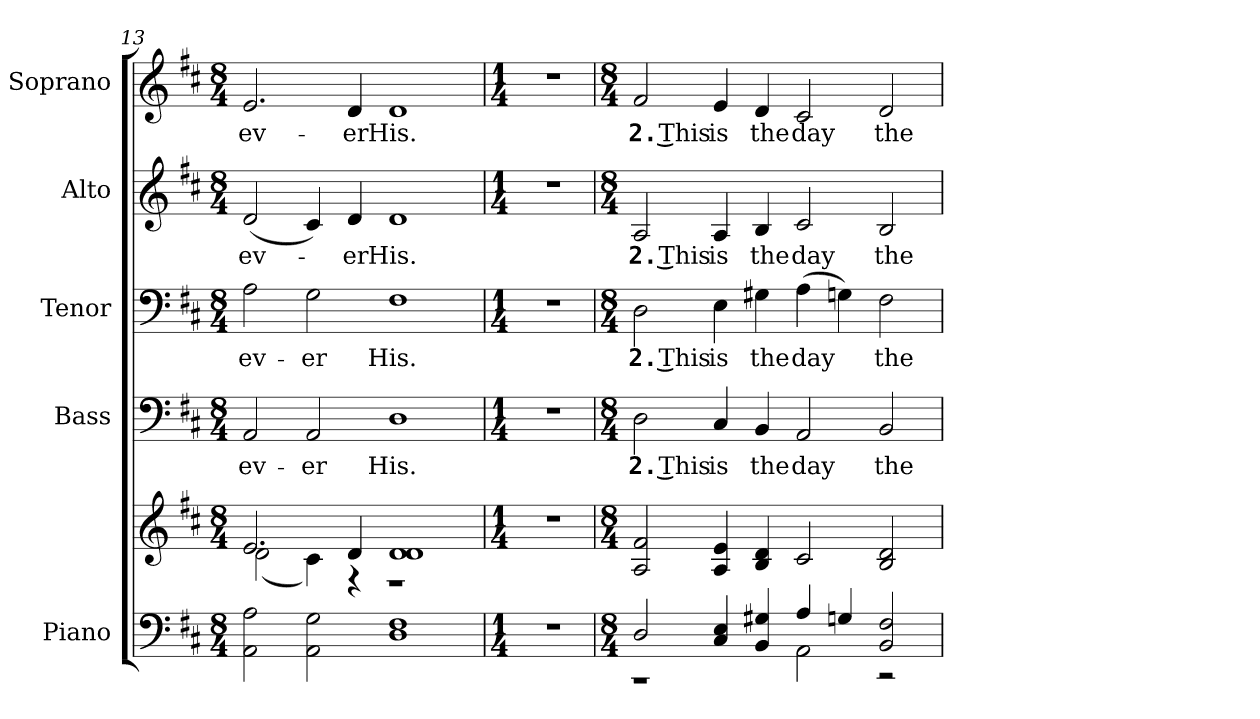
**kern	**kern	**kern	**text	**kern	**text	**kern	**text	**kern	**text
*part5	*part5	*part4	*part4	*part3	*part3	*part2	*part2	*part1	*part1
*staff6	*staff5	*staff4	*staff4	*staff3	*staff3	*staff2	*staff2	*staff1	*staff1
*I"Piano	*	*I"Bass	*	*I"Tenor	*	*I"Alto	*	*I"Soprano	*
*I'Pno.	*	*I'B.	*	*I'T.	*	*I'A.	*	*I'S.	*
!!LO:PB:g=z
*clefF4	*clefG2	*clefF4	*	*clefF4	*	*clefG2	*	*clefG2	*
*k[f#c#]	*k[f#c#]	*k[f#c#]	*	*k[f#c#]	*	*k[f#c#]	*	*k[f#c#]	*
*D:	*D:	*D:	*	*D:	*	*D:	*	*D:	*
*M8/4	*M8/4	*M8/4	*	*M8/4	*	*M8/4	*	*M8/4	*
=13	=13	=13	=13	=13	=13	=13	=13	=13	=13
*	*^	*	*	*	*	*	*	*	*
!	!	!	!	!LO:LY:b:color=#000000	!	!	!	!	!	!
!	!	!	!	!	!	!LO:LY:b:color=#000000	!	!	!	!
!	!	!	!	!	!	!	!	!LO:LY:b:color=#000000	!	!
!	!	!	!	!	!	!	!	!	!	!LO:LY:b:color=#000000
2AAi\ 2Ai	2.ei/	(2di\	2AAi/	ev-	2Ai\	ev-	(2di/	ev-	2.ei/	ev-
!	!	!	!	!LO:LY:b:color=#000000	!	!	!	!	!	!
!	!	!	!	!	!	!LO:LY:b:color=#000000	!	!	!	!
2AAi\ 2Gi	.	4c#i\)	2AAi/	-er	2Gi\	-er	4c#i/)	.	.	.
!	!	!	!	!	!	!	!	!LO:LY:b:color=#000000	!	!
!	!	!	!	!	!	!	!	!	!	!LO:LY:b:color=#000000
.	4di/	4r	.	.	.	.	4di/	-er	4di/	-er
!	!	!	!	!LO:LY:b:color=#000000	!	!	!	!	!	!
!	!	!	!	!	!	!LO:LY:b:color=#000000	!	!	!	!
!	!	!	!	!	!	!	!	!LO:LY:b:color=#000000	!	!
!	!	!	!	!	!	!	!	!	!	!LO:LY:b:color=#000000
1Di 1F#i	1di 1di	1r	1Di	His.	1F#i	His.	1di	His.	1di	His.
*	*v	*v	*	*	*	*	*	*	*	*
!!LO:PB:g=z
=14	=14	=14	=14	=14	=14	=14	=14	=14	=14
*M1/4	*M1/4	*M1/4	*	*M1/4	*	*M1/4	*	*M1/4	*
*	*^	*	*	*	*	*	*	*	*
!LO:N:vis=1	!LO:N:vis=1	!	!LO:N:vis=1	!	!LO:N:vis=1	!	!LO:N:vis=1	!	!LO:N:vis=1	!
*	*v	*v	*	*	*	*	*	*	*	*
4r	4r	4r	.	4r	.	4r	.	4r	.
=15	=15	=15	=15	=15	=15	=15	=15	=15	=15
*M8/4	*M8/4	*M8/4	*	*M8/4	*	*M8/4	*	*M8/4	*
*^	*	*	*	*	*	*	*	*	*
!	!	!	!	!LO:LY:b:color=#000000	!	!	!	!	!	!
!	!	!	!	!	!	!LO:LY:b:color=#000000	!	!	!	!
!	!	!	!	!	!	!	!	!LO:LY:b:color=#000000	!	!
!	!	!	!	!	!	!	!	!	!	!LO:LY:b:color=#000000
2Di/	1r	2Ai/ 2f#i	2Di\	2. This	2Di\	2. This	2Ai/	2. This	2f#i/	2. This
!	!	!	!	!LO:LY:b:color=#000000	!	!	!	!	!	!
!	!	!	!	!	!	!LO:LY:b:color=#000000	!	!	!	!
!	!	!	!	!	!	!	!	!LO:LY:b:color=#000000	!	!
!	!	!	!	!	!	!	!	!	!	!LO:LY:b:color=#000000
4C#i/ 4Ei	.	4Ai/ 4ei	4C#i/	is	4Ei\	is	4Ai/	is	4ei/	is
!	!	!	!	!LO:LY:b:color=#000000	!	!	!	!	!	!
!	!	!	!	!	!	!LO:LY:b:color=#000000	!	!	!	!
!	!	!	!	!	!	!	!	!LO:LY:b:color=#000000	!	!
!	!	!	!	!	!	!	!	!	!	!LO:LY:b:color=#000000
4BBi/ 4G#Xi	.	4Bi/ 4di	4BBi/	the	4G#Xi\	the	4Bi/	the	4di/	the
!	!	!	!	!LO:LY:b:color=#000000	!	!	!	!	!	!
!	!	!	!	!	!	!LO:LY:b:color=#000000	!	!	!	!
!	!	!	!	!	!	!	!	!LO:LY:b:color=#000000	!	!
!	!	!	!	!	!	!	!	!	!	!LO:LY:b:color=#000000
4Ai/	2AAi\	2c#i/	2AAi/	day	(4Ai\	day	2c#i/	day	2c#i/	day
4Gni/	.	.	.	.	4Gni\)	.	.	.	.	.
!	!	!	!	!LO:LY:b:color=#000000	!	!	!	!	!	!
!	!	!	!	!	!	!LO:LY:b:color=#000000	!	!	!	!
!	!	!	!	!	!	!	!	!LO:LY:b:color=#000000	!	!
!	!	!	!	!	!	!	!	!	!	!LO:LY:b:color=#000000
2BBi/ 2F#i	2r	2Bi/ 2di	2BBi/	the	2F#i\	the	2Bi/	the	2di/	the
*v	*v	*	*	*	*	*	*	*	*	*
=	=	=	=	=	=	=	=	=	=
*-	*-	*-	*-	*-	*-	*-	*-	*-	*-
